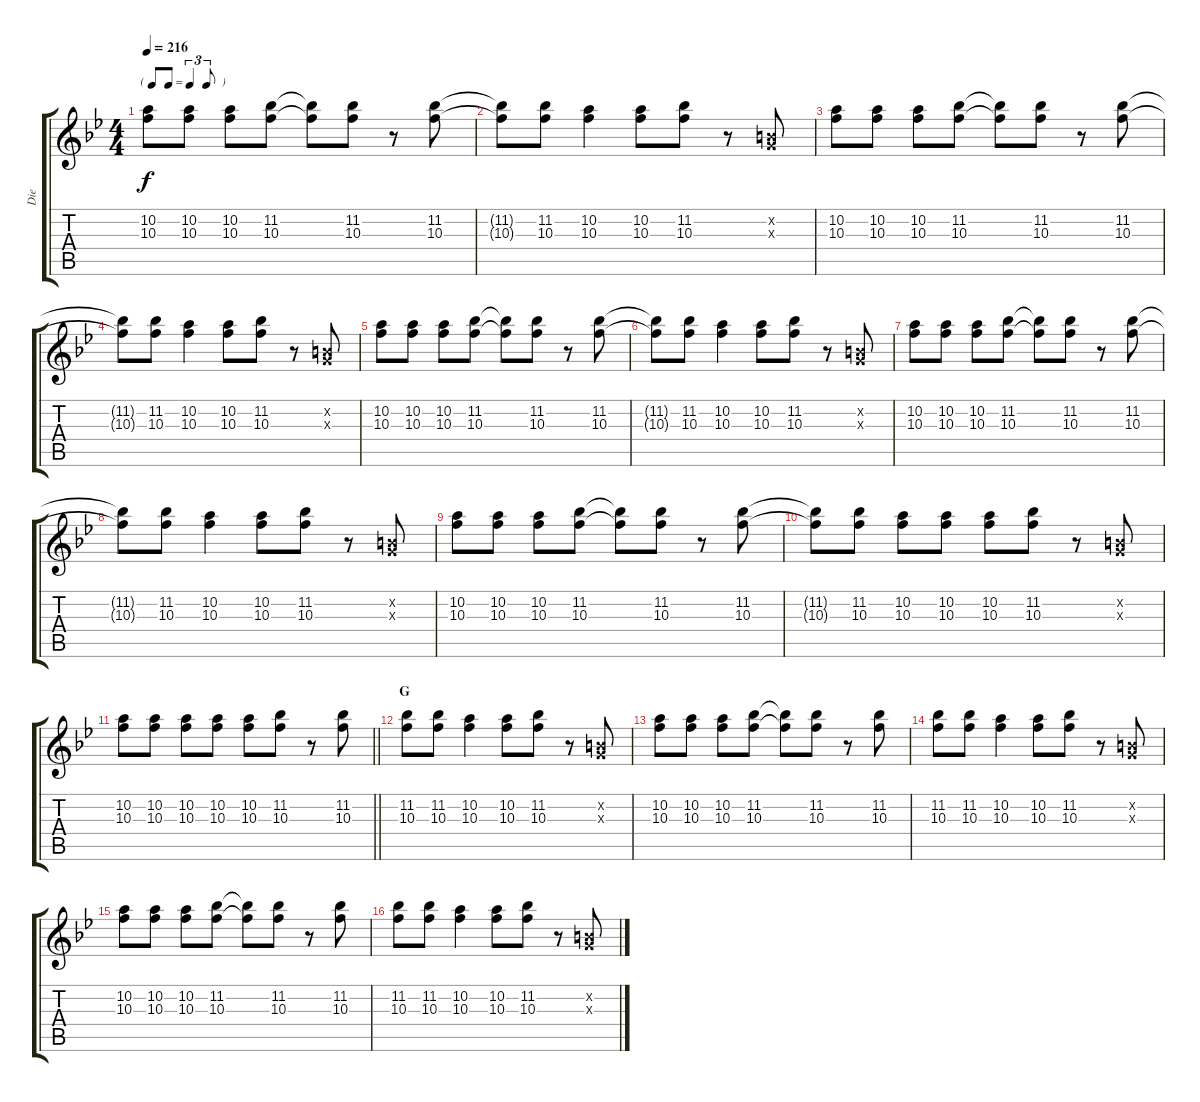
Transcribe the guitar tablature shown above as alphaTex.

\track ("Die" "Die") {instrument distortionguitar}
\staff {score tabs}
\tuning (E4 B3 G3 D3 A2 D2) {hide}
\ts (4 4)
\tf triplet8th
\tempo 216
\clef g2
\ks bb
(10.2 10.3).8{dy f} (10.2 10.3).8 (10.2 10.3).8 (11.2 10.3).8 (11.2{t} 10.3{t}).8 (11.2 10.3).8 r.8 (11.2 10.3).8 |
(11.2{t} 10.3{t}).8 (11.2 10.3).8 (10.2 10.3).4 (10.2 10.3).8 (11.2 10.3).8 r.8 (0.2{x} 0.3{x}).8 |
(10.2 10.3).8 (10.2 10.3).8 (10.2 10.3).8 (11.2 10.3).8 (11.2{t} 10.3{t}).8 (11.2 10.3).8 r.8 (11.2 10.3).8 |
(11.2{t} 10.3{t}).8 (11.2 10.3).8 (10.2 10.3).4 (10.2 10.3).8 (11.2 10.3).8 r.8 (0.2{x} 0.3{x}).8 |
(10.2 10.3).8 (10.2 10.3).8 (10.2 10.3).8 (11.2 10.3).8 (11.2{t} 10.3{t}).8 (11.2 10.3).8 r.8 (11.2 10.3).8 |
(11.2{t} 10.3{t}).8 (11.2 10.3).8 (10.2 10.3).4 (10.2 10.3).8 (11.2 10.3).8 r.8 (0.2{x} 0.3{x}).8 |
(10.2 10.3).8 (10.2 10.3).8 (10.2 10.3).8 (11.2 10.3).8 (11.2{t} 10.3{t}).8 (11.2 10.3).8 r.8 (11.2 10.3).8 |
(11.2{t} 10.3{t}).8 (11.2 10.3).8 (10.2 10.3).4 (10.2 10.3).8 (11.2 10.3).8 r.8 (0.2{x} 0.3{x}).8 |
(10.2 10.3).8 (10.2 10.3).8 (10.2 10.3).8 (11.2 10.3).8 (11.2{t} 10.3{t}).8 (11.2 10.3).8 r.8 (11.2 10.3).8 |
(11.2{t} 10.3{t}).8 (11.2 10.3).8 (10.2 10.3).8 (10.2 10.3).8 (10.2 10.3).8 (11.2 10.3).8 r.8 (0.2{x} 0.3{x}).8 |
\barLineRight lightlight
(10.2 10.3).8 (10.2 10.3).8 (10.2 10.3).8 (10.2 10.3).8 (10.2 10.3).8 (11.2 10.3).8 r.8 (11.2 10.3).8 |
\section ("" "G")
(11.2 10.3).8 (11.2 10.3).8 (10.2 10.3).4 (10.2 10.3).8 (11.2 10.3).8 r.8 (0.2{x} 0.3{x}).8 |
(10.2 10.3).8 (10.2 10.3).8 (10.2 10.3).8 (11.2 10.3).8 (11.2{t} 10.3{t}).8 (11.2 10.3).8 r.8 (11.2 10.3).8 |
(11.2 10.3).8 (11.2 10.3).8 (10.2 10.3).4 (10.2 10.3).8 (11.2 10.3).8 r.8 (0.2{x} 0.3{x}).8 |
(10.2 10.3).8 (10.2 10.3).8 (10.2 10.3).8 (11.2 10.3).8 (11.2{t} 10.3{t}).8 (11.2 10.3).8 r.8 (11.2 10.3).8 |
(11.2 10.3).8 (11.2 10.3).8 (10.2 10.3).4 (10.2 10.3).8 (11.2 10.3).8 r.8 (0.2{x} 0.3{x}).8
